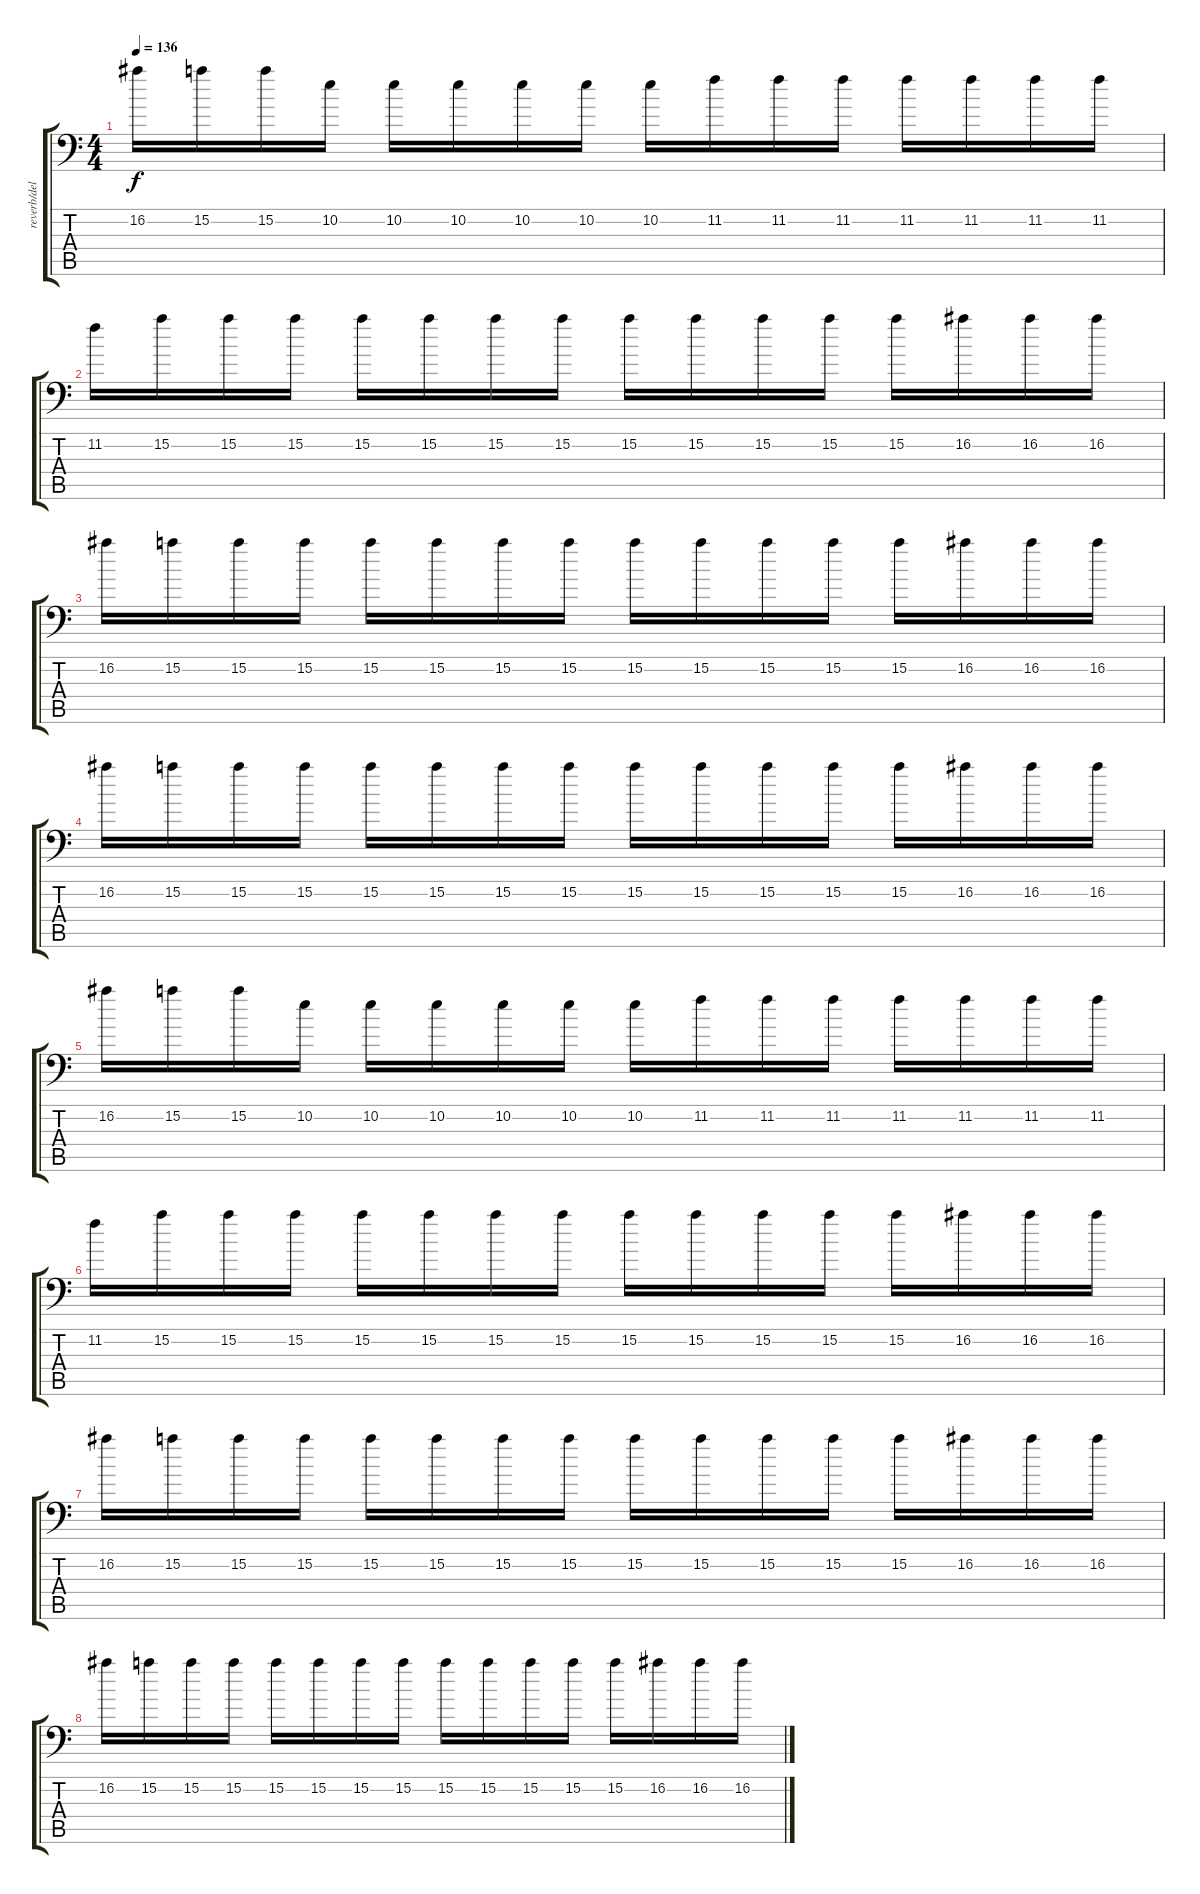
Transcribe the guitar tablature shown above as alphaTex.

\track ("reverb/delay" "reverb/del") {instrument distortionguitar}
\staff {score tabs}
\tuning (B3 Gb3 D3 A2 E2 A1) {hide}
\ts (4 4)
\tempo 136
\clef f4
\ks c
16.2.16{dy f} 15.2.16 15.2.16 10.2.16 10.2.16 10.2.16 10.2.16 10.2.16 10.2.16 11.2.16 11.2.16 11.2.16 11.2.16 11.2.16 11.2.16 11.2.16 |
11.2.16 15.2.16 15.2.16 15.2.16 15.2.16 15.2.16 15.2.16 15.2.16 15.2.16 15.2.16 15.2.16 15.2.16 15.2.16 16.2.16 16.2.16 16.2.16 |
16.2.16 15.2.16 15.2.16 15.2.16 15.2.16 15.2.16 15.2.16 15.2.16 15.2.16 15.2.16 15.2.16 15.2.16 15.2.16 16.2.16 16.2.16 16.2.16 |
16.2.16 15.2.16 15.2.16 15.2.16 15.2.16 15.2.16 15.2.16 15.2.16 15.2.16 15.2.16 15.2.16 15.2.16 15.2.16 16.2.16 16.2.16 16.2.16 |
16.2.16 15.2.16 15.2.16 10.2.16 10.2.16 10.2.16 10.2.16 10.2.16 10.2.16 11.2.16 11.2.16 11.2.16 11.2.16 11.2.16 11.2.16 11.2.16 |
11.2.16 15.2.16 15.2.16 15.2.16 15.2.16 15.2.16 15.2.16 15.2.16 15.2.16 15.2.16 15.2.16 15.2.16 15.2.16 16.2.16 16.2.16 16.2.16 |
16.2.16 15.2.16 15.2.16 15.2.16 15.2.16 15.2.16 15.2.16 15.2.16 15.2.16 15.2.16 15.2.16 15.2.16 15.2.16 16.2.16 16.2.16 16.2.16 |
16.2.16 15.2.16 15.2.16 15.2.16 15.2.16 15.2.16 15.2.16 15.2.16 15.2.16 15.2.16 15.2.16 15.2.16 15.2.16 16.2.16 16.2.16 16.2.16
